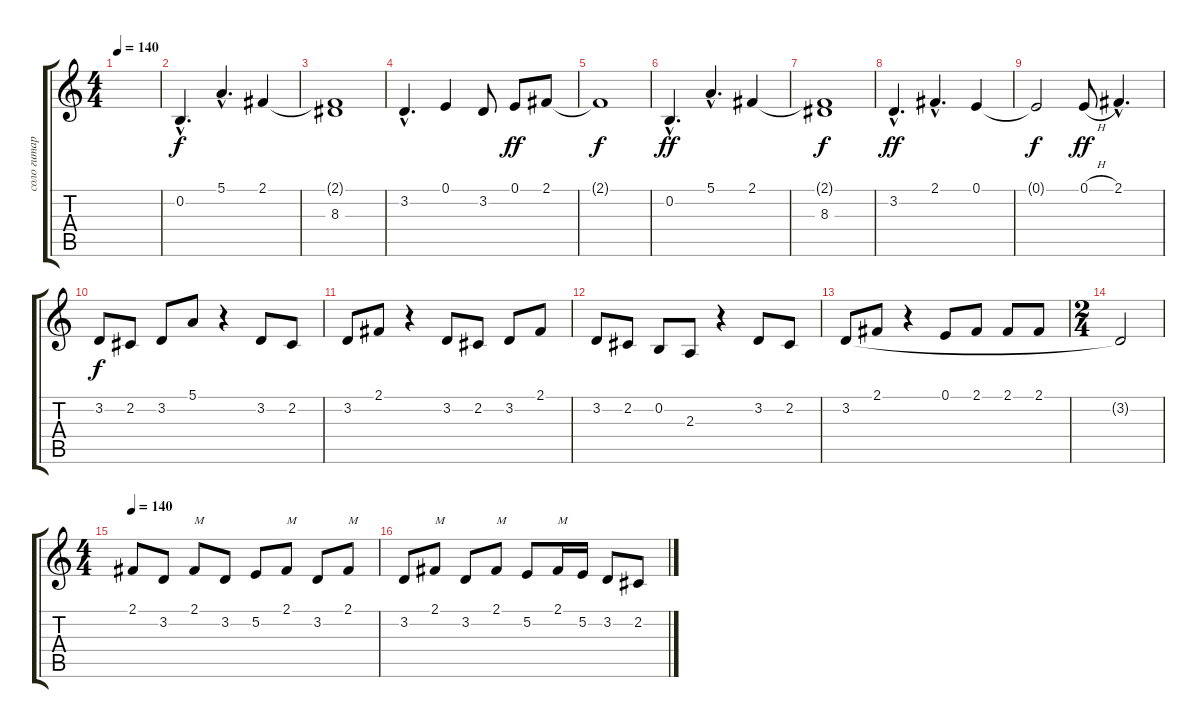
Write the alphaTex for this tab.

\track ("соло гитара" "соло гитар") {instrument electricgrandpiano}
\staff {score tabs}
\tuning (E4 B3 G3 D3 A2 E2) {hide}
\ts (4 4)
\tempo 140
\clef g2
\ks c
|
0.2{hac}.4{d} 5.1{hac}.4{d} 2.1.4 |
(2.1{t} 8.3).1{dy f} |
3.2{hac}.4{d} 0.1.4 3.2.8 0.1.8{dy ff} 2.1.8 |
2.1{t}.1{dy f} |
0.2{hac}.4{d dy ff} 5.1{hac}.4{d} 2.1.4 |
(2.1{t} 8.3).1{dy f} |
3.2{hac}.4{d dy ff} 2.1{hac}.4{d} 0.1.4 |
0.1{t}.2{dy f} 0.1{h}.8{dy ff} 2.1{hac}.4{d} |
3.2.8{dy f} 2.2.8 3.2.8 5.1.8 r.4 3.2.8 2.2.8 |
3.2.8 2.1.8 r.4 3.2.8 2.2.8 3.2.8 2.1.8 |
3.2.8 2.2.8 0.2.8 2.3.8 r.4 3.2.8 2.2.8 |
3.2.8 2.1.8 r.4 0.1.8 2.1.8 2.1.8 2.1.8 |
\ts (2 4)
3.2{t}.2 |
\ts (4 4)
\tempo 140
2.1.8 3.2.8 2.1.8{txt "М"} 3.2.8 5.2.8 2.1.8{txt "М"} 3.2.8 2.1.8{txt "М"} |
3.2.8 2.1.8{txt "M"} 3.2.8 2.1.8{txt "M"} 5.2.8 2.1.16{txt "M"} 5.2.16 3.2.8 2.2.8
